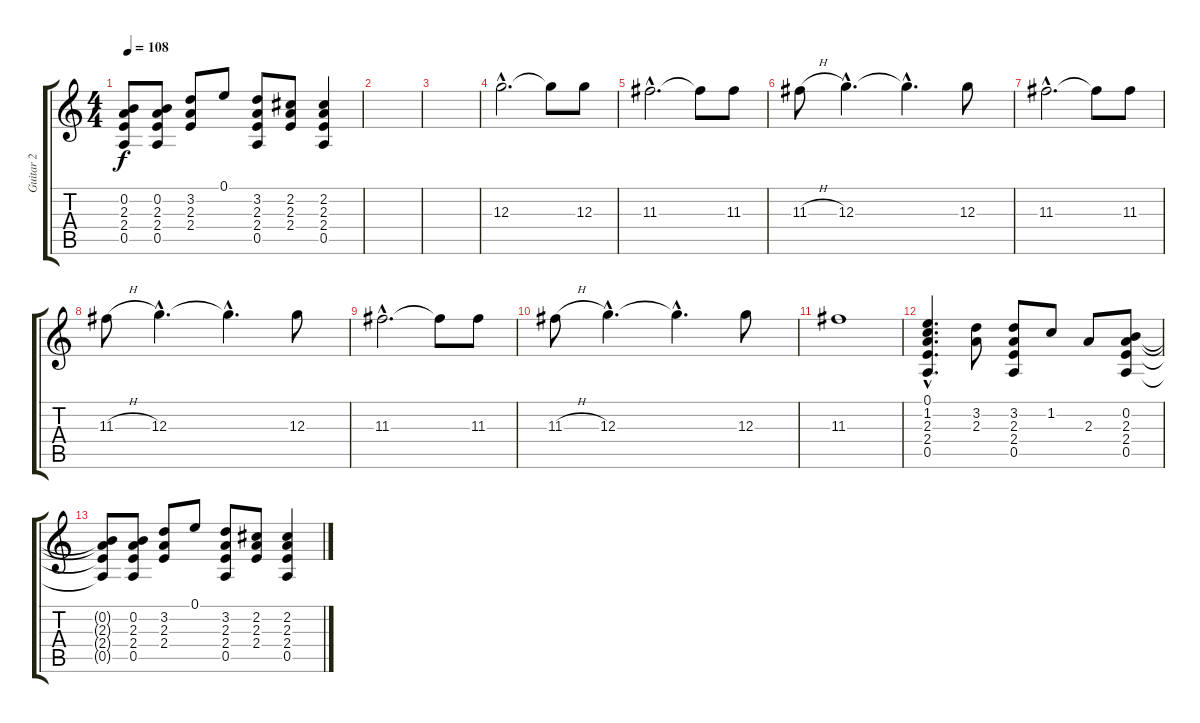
\track ("Guitar 2" "Guitar 2") {instrument acousticguitarsteel}
\staff {score tabs}
\tuning (E4 B3 G3 D3 A2 D2) {hide}
\ts (4 4)
\tempo 108
\clef g2
\ks c
(0.2{t} 2.3{t} 2.4{t} 0.5{t}).8{dy f} (0.2 2.3 2.4 0.5).8 (3.2 2.3 2.4).8 0.1.8 (3.2 2.3 2.4 0.5).8 (2.2 2.3 2.4).8 (2.2 2.3 2.4 0.5).4 |
|
|
12.3{hac}.2{d} 12.3{t}.8 12.3.8 |
11.3{hac}.2{d} 11.3{t}.8 11.3.8 |
11.3{h}.8 12.3{hac}.4{d} 12.3{hac t}.4{d} 12.3.8 |
11.3{hac}.2{d} 11.3{t}.8 11.3.8 |
11.3{h}.8 12.3{hac}.4{d} 12.3{hac t}.4{d} 12.3.8 |
11.3{hac}.2{d} 11.3{t}.8 11.3.8 |
11.3{h}.8 12.3{hac}.4{d} 12.3{hac t}.4{d} 12.3.8 |
11.3.1 |
(0.1{hac} 1.2{hac} 2.3{hac} 2.4{hac} 0.5{hac}).4{d} (3.2 2.3).8 (3.2 2.3 2.4 0.5).8 1.2.8 2.3.8 (0.2 2.3 2.4 0.5).8 |
(0.2{t} 2.3{t} 2.4{t} 0.5{t}).8 (0.2 2.3 2.4 0.5).8 (3.2 2.3 2.4).8 0.1.8 (3.2 2.3 2.4 0.5).8 (2.2 2.3 2.4).8 (2.2 2.3 2.4 0.5).4
